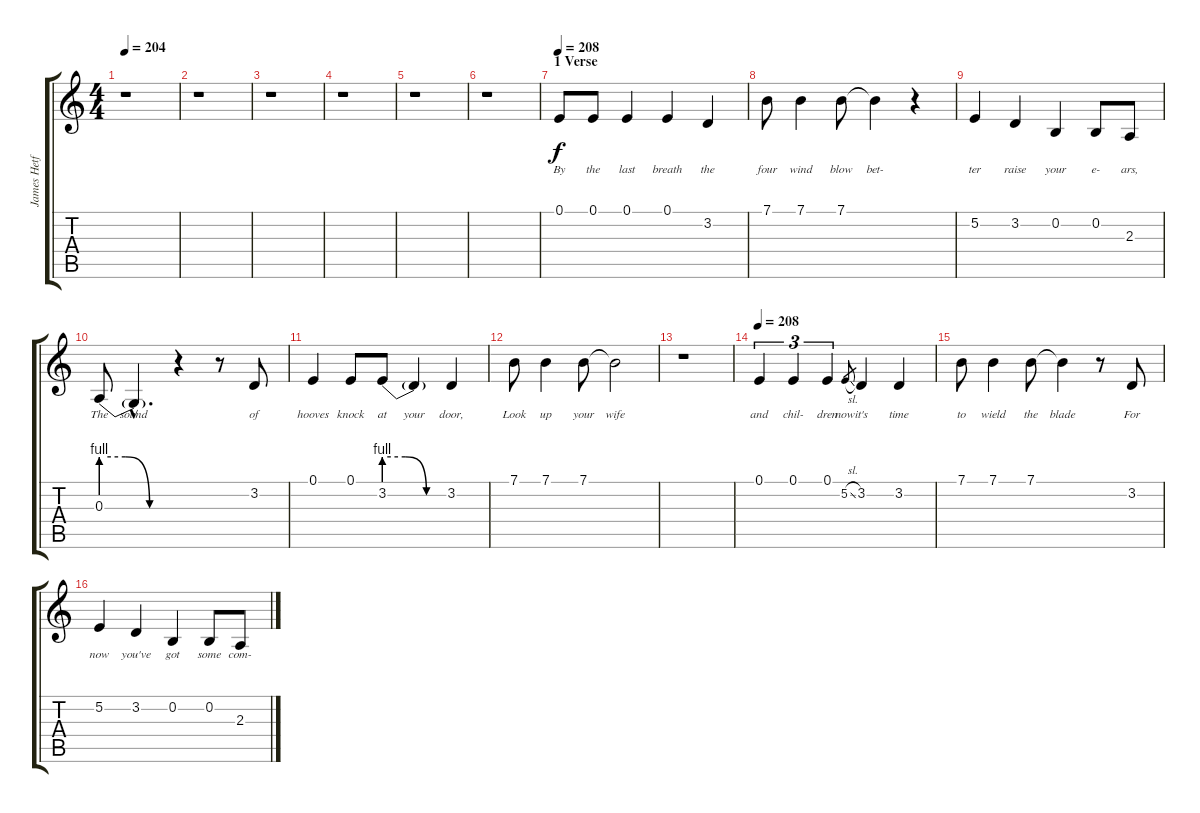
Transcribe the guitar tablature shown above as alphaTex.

\track ("James Hetfield (Voice)" "James Hetf") {instrument lead6voice}
\staff {score tabs}
\tuning (E4 B3 G3 D3 A2 E2) {hide}
\ts (4 4)
\tempo 204
\clef g2
\ks c
r.1{dy f} |
r.1 |
r.1 |
r.1 |
r.1 |
r.1 |
\section ("" "1 Verse")
\tempo 208
0.1.8{lyrics (0 "By") lyrics (1 "") lyrics (2 "") lyrics (3 "") lyrics (4 "")} 0.1.8{lyrics (0 "the") lyrics (1 "") lyrics (2 "") lyrics (3 "") lyrics (4 "")} 0.1.4{lyrics (0 "last") lyrics (1 "") lyrics (2 "") lyrics (3 "") lyrics (4 "")} 0.1.4{lyrics (0 "breath") lyrics (1 "") lyrics (2 "") lyrics (3 "") lyrics (4 "")} 3.2.4{lyrics (0 "the") lyrics (1 "") lyrics (2 "") lyrics (3 "") lyrics (4 "")} |
7.1.8{lyrics (0 "four") lyrics (1 "") lyrics (2 "") lyrics (3 "") lyrics (4 "")} 7.1.4{lyrics (0 "wind") lyrics (1 "") lyrics (2 "") lyrics (3 "") lyrics (4 "")} 7.1.8{lyrics (0 "blow") lyrics (1 "") lyrics (2 "") lyrics (3 "") lyrics (4 "")} 7.1{t}.4{lyrics (0 "bet-") lyrics (1 "") lyrics (2 "") lyrics (3 "") lyrics (4 "")} r.4 |
5.2.4{lyrics (0 "ter") lyrics (1 "") lyrics (2 "") lyrics (3 "") lyrics (4 "")} 3.2.4{lyrics (0 "raise") lyrics (1 "") lyrics (2 "") lyrics (3 "") lyrics (4 "")} 0.2.4{lyrics (0 "your") lyrics (1 "") lyrics (2 "") lyrics (3 "") lyrics (4 "")} 0.2.8{lyrics (0 "e-") lyrics (1 "") lyrics (2 "") lyrics (3 "") lyrics (4 "")} 2.3.8{lyrics (0 "ars,") lyrics (1 "") lyrics (2 "") lyrics (3 "") lyrics (4 "")} |
0.3{be (custom 0 4 20 4 40 0 60 0)}.8{lyrics (0 "The") lyrics (1 "") lyrics (2 "") lyrics (3 "") lyrics (4 "")} 0.3{hac t}.4{d lyrics (0 "sound") lyrics (1 "") lyrics (2 "") lyrics (3 "") lyrics (4 "")} r.4 r.8 3.2.8{lyrics (0 "of") lyrics (1 "") lyrics (2 "") lyrics (3 "") lyrics (4 "")} |
0.1.4{lyrics (0 "hooves") lyrics (1 "") lyrics (2 "") lyrics (3 "") lyrics (4 "")} 0.1.8{lyrics (0 "knock") lyrics (1 "") lyrics (2 "") lyrics (3 "") lyrics (4 "")} 3.2{be (custom 0 4 20 4 40 0 60 0)}.8{lyrics (0 "at") lyrics (1 "") lyrics (2 "") lyrics (3 "") lyrics (4 "")} 3.2{t}.4{lyrics (0 "your") lyrics (1 "") lyrics (2 "") lyrics (3 "") lyrics (4 "")} 3.2.4{lyrics (0 "door,") lyrics (1 "") lyrics (2 "") lyrics (3 "") lyrics (4 "")} |
7.1.8{lyrics (0 "Look") lyrics (1 "") lyrics (2 "") lyrics (3 "") lyrics (4 "")} 7.1.4{lyrics (0 "up") lyrics (1 "") lyrics (2 "") lyrics (3 "") lyrics (4 "")} 7.1.8{lyrics (0 "your") lyrics (1 "") lyrics (2 "") lyrics (3 "") lyrics (4 "")} 7.1{t}.2{lyrics (0 "wife") lyrics (1 "") lyrics (2 "") lyrics (3 "") lyrics (4 "")} |
r.1 |
\tempo 208
0.1.4{tu (3 2) lyrics (0 "and") lyrics (1 "") lyrics (2 "") lyrics (3 "") lyrics (4 "")} 0.1.4{tu (3 2) lyrics (0 "chil-") lyrics (1 "") lyrics (2 "") lyrics (3 "") lyrics (4 "")} 0.1.4{tu (3 2) lyrics (0 "dren") lyrics (1 "") lyrics (2 "") lyrics (3 "") lyrics (4 "")} 5.2{sl}.8{lyrics (0 "now") lyrics (1 "") lyrics (2 "") lyrics (3 "") lyrics (4 "") gr} 3.2.4{lyrics (0 "it's") lyrics (1 "") lyrics (2 "") lyrics (3 "") lyrics (4 "")} 3.2.4{lyrics (0 "time") lyrics (1 "") lyrics (2 "") lyrics (3 "") lyrics (4 "")} |
7.1.8{lyrics (0 "to") lyrics (1 "") lyrics (2 "") lyrics (3 "") lyrics (4 "")} 7.1.4{lyrics (0 "wield") lyrics (1 "") lyrics (2 "") lyrics (3 "") lyrics (4 "")} 7.1.8{lyrics (0 "the") lyrics (1 "") lyrics (2 "") lyrics (3 "") lyrics (4 "")} 7.1{t}.4{lyrics (0 "blade") lyrics (1 "") lyrics (2 "") lyrics (3 "") lyrics (4 "")} r.8 3.2.8{lyrics (0 "For") lyrics (1 "") lyrics (2 "") lyrics (3 "") lyrics (4 "")} |
5.2.4{lyrics (0 "now") lyrics (1 "") lyrics (2 "") lyrics (3 "") lyrics (4 "")} 3.2.4{lyrics (0 "you've") lyrics (1 "") lyrics (2 "") lyrics (3 "") lyrics (4 "")} 0.2.4{lyrics (0 "got") lyrics (1 "") lyrics (2 "") lyrics (3 "") lyrics (4 "")} 0.2.8{lyrics (0 "some") lyrics (1 "") lyrics (2 "") lyrics (3 "") lyrics (4 "")} 2.3.8{lyrics (0 "com-") lyrics (1 "") lyrics (2 "") lyrics (3 "") lyrics (4 "")}
